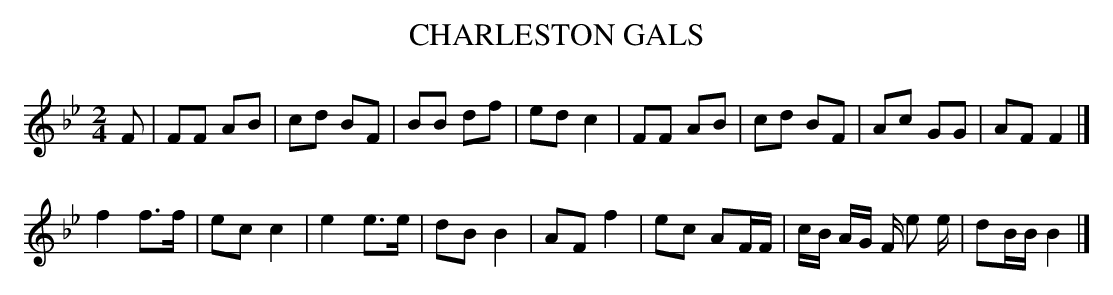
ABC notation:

X:1
T: CHARLESTON GALS
M: 2/4
L: 1/8
K: Bb
F |\
FF AB | cd BF | BB df | ed c2 |\
FF AB | cd BF | Ac GG | AF F2 |]
f2f>f | ecc2 | e2e>e | dB B2 |\
AF f2 | ec AF/F/ | c/B/ A/G/ F/ e e/ | dB/B/ B2 |]
